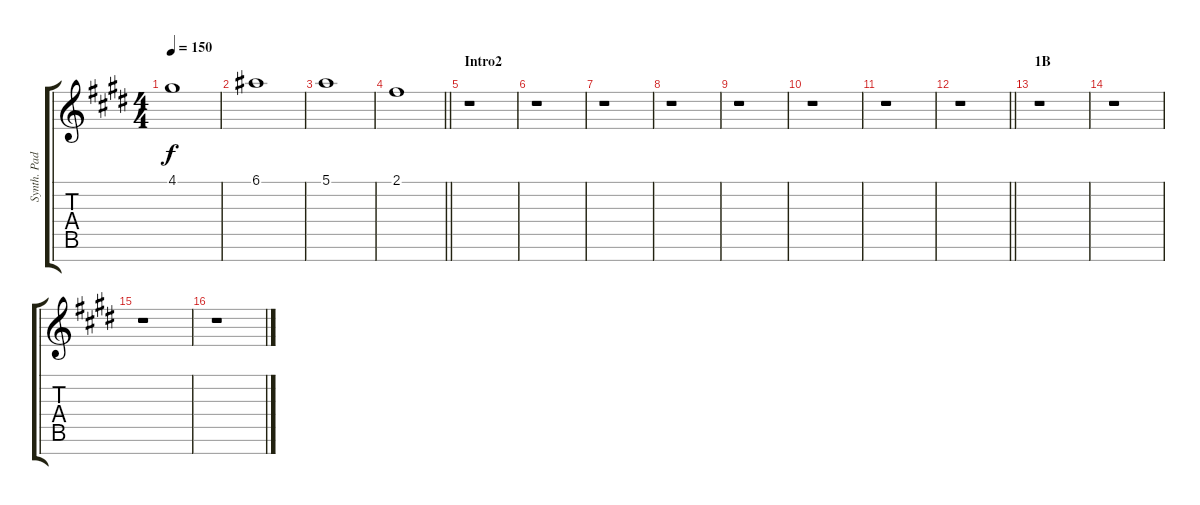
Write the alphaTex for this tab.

\track ("Synth. Pad" "Synth. Pad") {instrument pad1newage}
\staff {score tabs}
\tuning (E5 B4 G4 D4 A3 E3 B2) {hide}
\ts (4 4)
\tempo 150
\clef g2
\ks e
4.1.1{dy f} |
6.1.1 |
5.1.1 |
\barLineRight lightlight
2.1.1 |
\section ("" "Intro2")
r.1 |
r.1 |
r.1 |
r.1 |
r.1 |
r.1 |
r.1 |
\barLineRight lightlight
r.1 |
\section ("" "1B")
r.1 |
r.1 |
r.1 |
r.1
